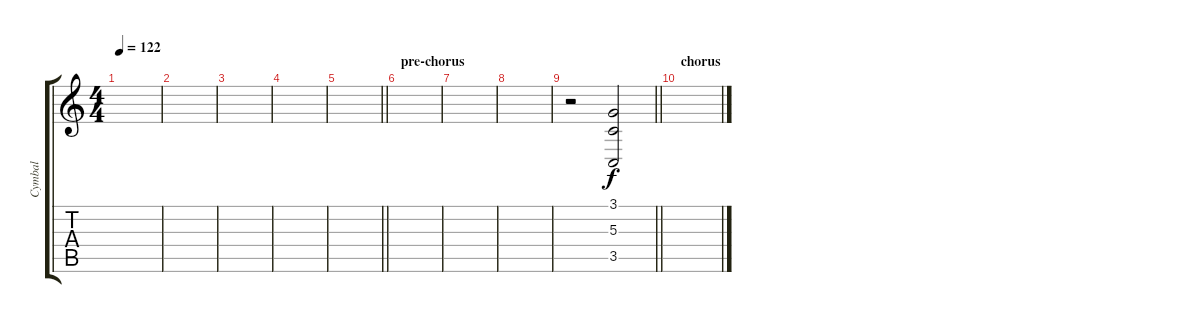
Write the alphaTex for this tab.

\track ("Cymbal" "Cymbal") {instrument reversecymbal}
\staff {score tabs}
\tuning (E4 B3 G3 D3 A2 E2) {hide}
\ts (4 4)
\tempo 122
\clef g2
\ks c
|
|
|
|
\barLineRight lightlight
|
\section ("" "pre-chorus")
|
|
|
\barLineRight lightlight
r.2 (3.1 5.3 3.5).2 |
\section ("" "chorus")
